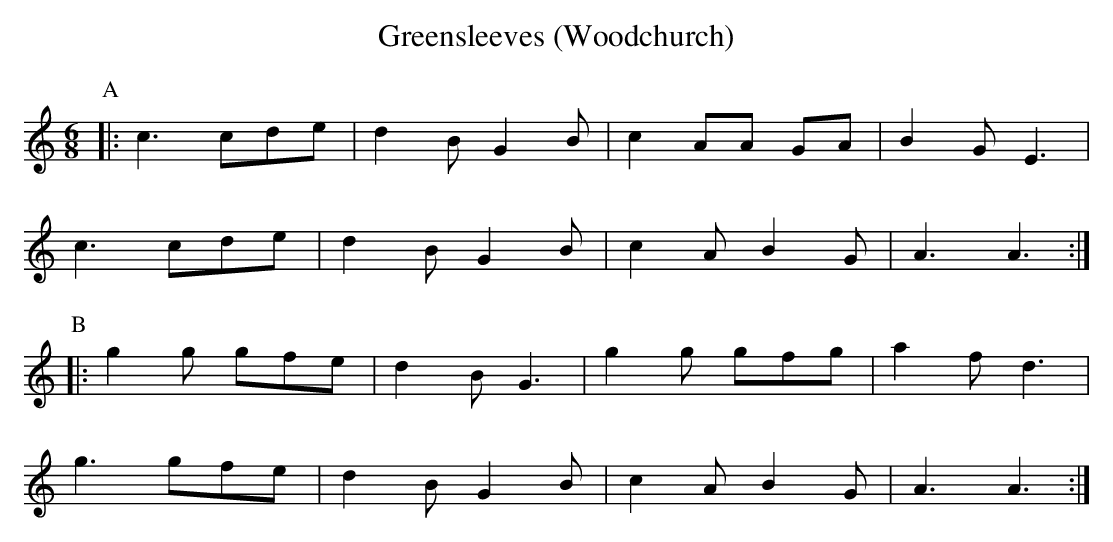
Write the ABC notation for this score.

X:1
T:Greensleeves (Woodchurch)
M:6/8
L:1/8
K:Am
P:A
|:c3 cde | d2 B G2 B | c2 AA GA | B2 G E3 |
c3 cde | d2 B G2 B | c2 A B2 G | A3 A3 :|
P:B
|:g2 g gfe | d2 B G3 | g2 g gfg | a2 f d3 |
g3 gfe | d2 B G2 B | c2 A B2 G | A3 A3 :|
